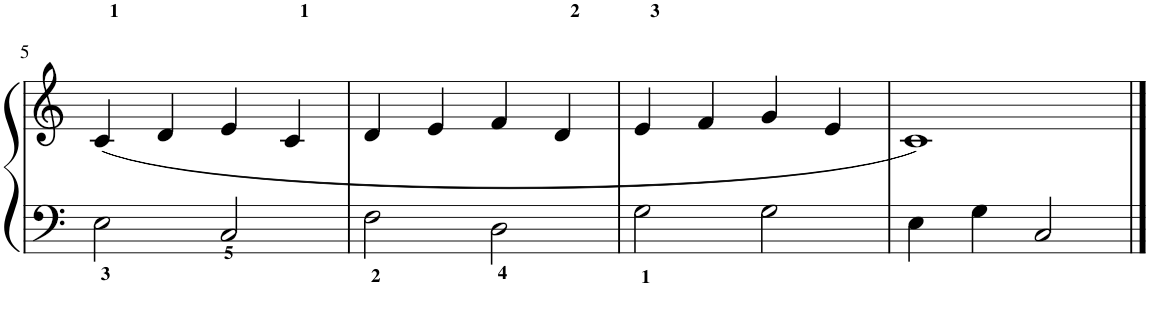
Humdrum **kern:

**kern	**kern
*part1	*part1
*staff2	*staff1
*I"Piano	*
*I'Pno.	*
!!LO:PB:g=z
*clefF4	*clefG2
*k[]	*k[]
*M4/4	*M4/4
=5	=5
2E<\	(4c/
.	4d/
2C/	4e/
.	4c/
=6	=6
2F<\	4d/
.	4e/
2D<\	4f/
.	4d/
=7	=7
2G<\	4e/
.	4f/
2G\	4g/
.	4e/
=8	=8
4E\	1c)
4G\	.
2C/	.
==	==
*-	*-
